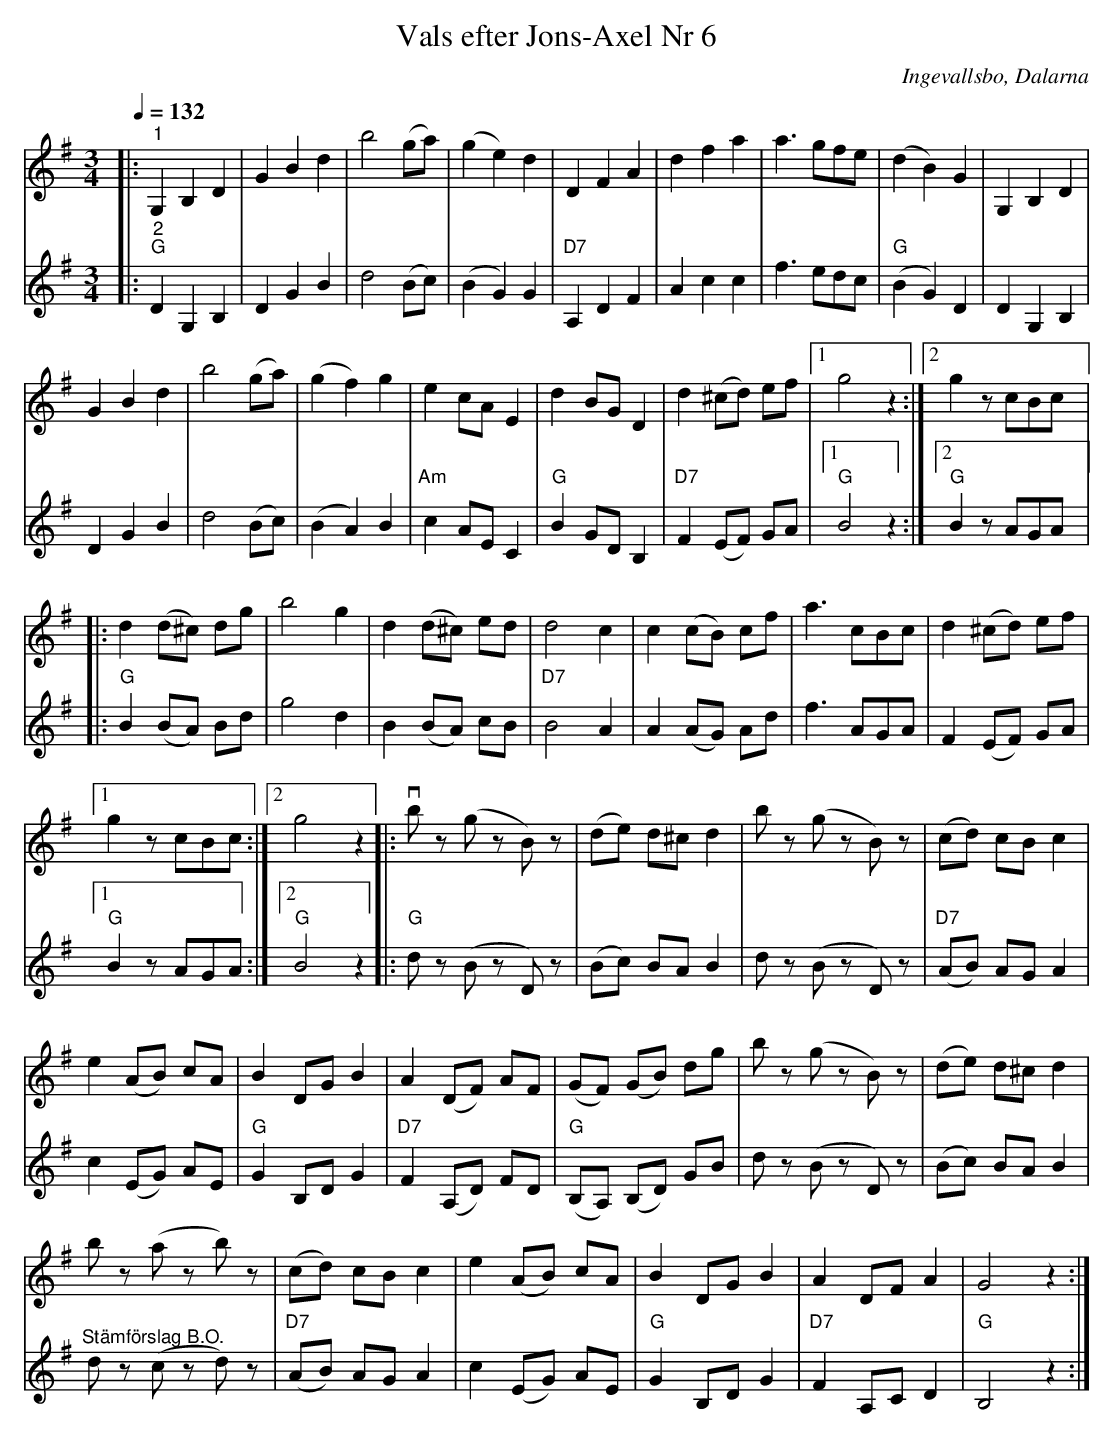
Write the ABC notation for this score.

X:1
T:Vals efter Jons-Axel Nr 6
O:Ingevallsbo, Dalarna
L:1/8
Q:1/4=132
M:3/4
K:G
V:1
|:"^1" G,2 B,2 D2 | G2 B2 d2 | b4 (ga) | (g2 e2) d2 | D2 F2 A2 | d2 f2 a2 | a3 gfe | (d2 B2) G2 | G,2 B,2 D2 |
G2 B2 d2 | b4 (ga) | (g2 f2) g2 | e2 cA E2 | d2 BG D2 | d2 (^cd) ef |1 g4 z2 :|2 g2 z cBc |:
d2 (d^c) dg | b4 g2 | d2 (d^c) ed | d4 c2 | c2 (cB) cf | a3 cBc | d2 (^cd) ef |1
g2 z cBc :|2 g4 z2 |: v b z (g z B) z | (de) d^c d2 | b z (g z B) z | (cd) cB c2 |
e2 (AB) cA | B2 DG B2 | A2 (DF) AF | (GF) (GB) dg | b z (g z B) z | (de) d^c d2 |
b z (a z b) z | (cd) cB c2 | e2 (AB) cA | B2 DG B2 | A2 DF A2 | G4 z2 :|
V:2
|:"^2""G" D2 G,2 B,2 | D2 G2 B2 | d4 (Bc) | (B2 G2) G2 |"D7" A,2 D2 F2 | A2 c2 c2 | f3 edc |
"G" (B2 G2) D2 | D2 G,2 B,2 | D2 G2 B2 | d4 (Bc) | (B2 A2) B2 |"Am" c2 AE C2 |"G" B2 GD B,2 |
"D7" F2 (EF) GA |1"G" B4 z2 :|2"G" B2 z AGA |:"G" B2 (BA) Bd | g4 d2 | B2 (BA) cB |
"D7" B4 A2 | A2 (AG) Ad | f3 AGA | F2 (EF) GA |1"G" B2 z AGA :|2"G" B4 z2 |:"G" d z (B z D) z |
(Bc) BA B2 | d z (B z D) z |"D7" (AB) AG A2 | c2 (EG) AE |"G" G2 B,D G2 | "D7" F2 (A,D) FD |
"G" (B,A,) (B,D) GB |  d z (B z D) z | (Bc) BA B2 | "^Stämförslag B.O." d z (c z d) z |"D7" (AB) AG A2 | c2 (EG) AE |
"G" G2 B,D G2 |"D7" F2 A,C D2 |"G" B,4 z2 :|
